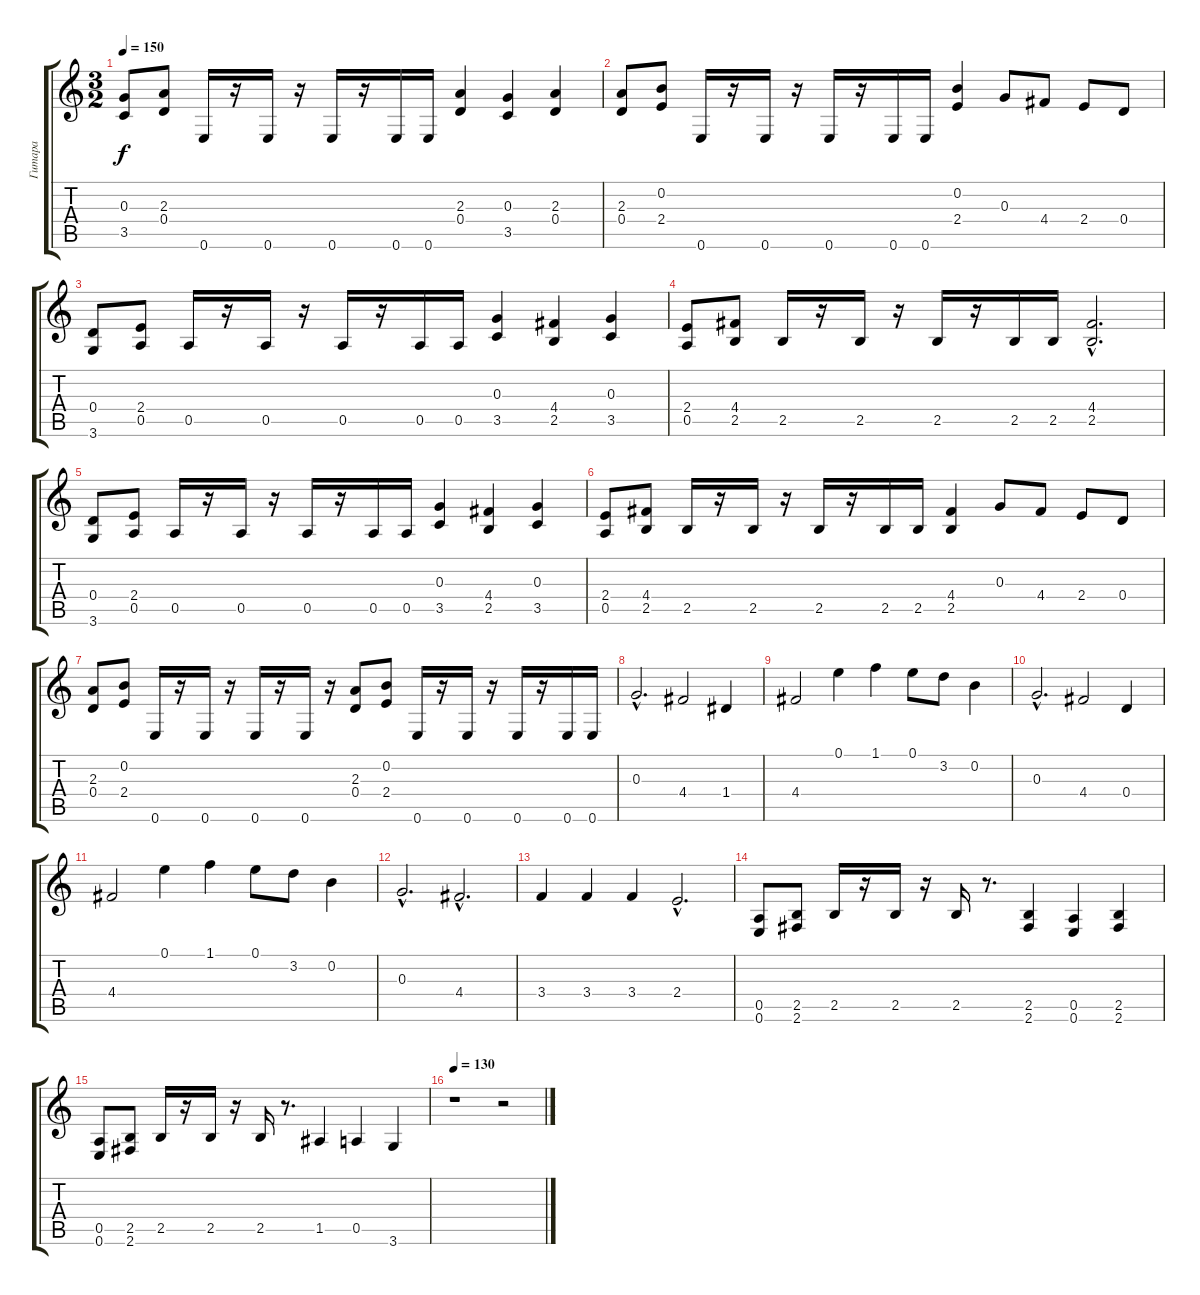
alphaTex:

\track ("Гитара " "Гитара ") {instrument overdrivenguitar}
\staff {score tabs}
\tuning (E4 B3 G3 D3 A2 E2) {hide}
\ts (3 2)
\tempo 150
\clef g2
\ks c
(0.3 3.5).8{dy f} (2.3 0.4).8 0.6.16 r.16 0.6.16 r.16 0.6.16 r.16 0.6.16 0.6.16 (2.3 0.4).4 (0.3 3.5).4 (2.3 0.4).4 |
(2.3 0.4).8 (0.2 2.4).8 0.6.16 r.16 0.6.16 r.16 0.6.16 r.16 0.6.16 0.6.16 (0.2 2.4).4 0.3.8 4.4.8 2.4.8 0.4.8 |
(0.4 3.6).8 (2.4 0.5).8 0.5.16 r.16 0.5.16 r.16 0.5.16 r.16 0.5.16 0.5.16 (0.3 3.5).4 (4.4 2.5).4 (0.3 3.5).4 |
(2.4 0.5).8 (4.4 2.5).8 2.5.16 r.16 2.5.16 r.16 2.5.16 r.16 2.5.16 2.5.16 (4.4{hac} 2.5{hac}).2{d} |
(0.4 3.6).8 (2.4 0.5).8 0.5.16 r.16 0.5.16 r.16 0.5.16 r.16 0.5.16 0.5.16 (0.3 3.5).4 (4.4 2.5).4 (0.3 3.5).4 |
(2.4 0.5).8 (4.4 2.5).8 2.5.16 r.16 2.5.16 r.16 2.5.16 r.16 2.5.16 2.5.16 (4.4 2.5).4 0.3.8 4.4.8 2.4.8 0.4.8 |
(2.3 0.4).8 (0.2 2.4).8 0.6.16 r.16 0.6.16 r.16 0.6.16 r.16 0.6.16 r.16 (2.3 0.4).8 (0.2 2.4).8 0.6.16 r.16 0.6.16 r.16 0.6.16 r.16 0.6.16 0.6.16 |
0.3{hac}.2{d} 4.4.2 1.4.4 |
4.4.2 0.1.4 1.1.4 0.1.8 3.2.8 0.2.4 |
0.3{hac}.2{d} 4.4.2 0.4.4 |
4.4.2 0.1.4 1.1.4 0.1.8 3.2.8 0.2.4 |
0.3{hac}.2{d} 4.4{hac}.2{d} |
3.4.4 3.4.4 3.4.4 2.4{hac}.2{d} |
(0.5 0.6).8 (2.5 2.6).8 2.5.16 r.16 2.5.16 r.16 2.5.16 r.8{d} (2.5 2.6).4 (0.5 0.6).4 (2.5 2.6).4 |
(0.5 0.6).8 (2.5 2.6).8 2.5.16 r.16 2.5.16 r.16 2.5.16 r.8{d} 1.5.4 0.5.4 3.6.4 |
\tempo 130
r.1 r.2
